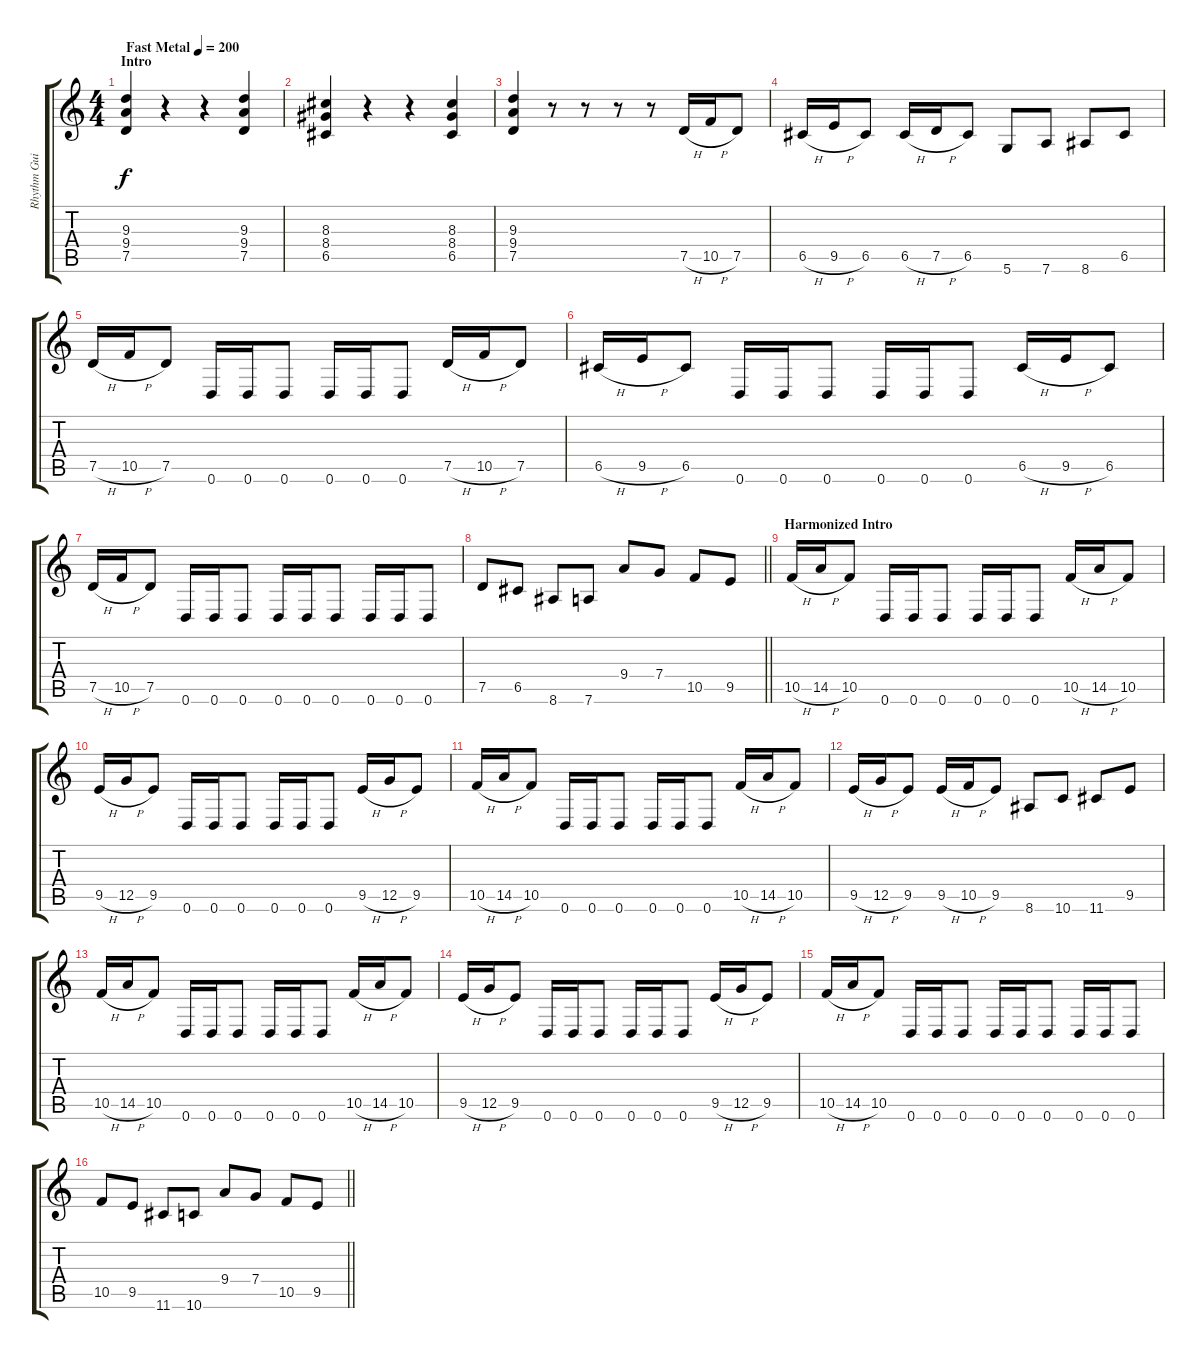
\track ("Rhythm Guitar (Mike Martin)" "Rhythm Gui") {instrument distortionguitar}
\staff {score tabs}
\tuning (D4 A3 F3 C3 G2 D2) {hide}
\ts (4 4)
\section ("" "Intro")
\tempo (200 "Fast Metal")
\clef g2
\ks c
(9.3 9.4 7.5).4{dy f instrument distortionguitar} r.4 r.4 (9.3 9.4 7.5).4 |
(8.3 8.4 6.5).4 r.4 r.4 (8.3 8.4 6.5).4 |
(9.3 9.4 7.5).4 r.8 r.8 r.8 r.8 7.5{h}.16 10.5{h}.16 7.5.8 |
6.5{h}.16 9.5{h}.16 6.5.8 6.5{h}.16 7.5{h}.16 6.5.8 5.6.8 7.6.8 8.6.8 6.5.8 |
7.5{h}.16 10.5{h}.16 7.5.8 0.6.16 0.6.16 0.6.8 0.6.16 0.6.16 0.6.8 7.5{h}.16 10.5{h}.16 7.5.8 |
6.5{h}.16 9.5{h}.16 6.5.8 0.6.16 0.6.16 0.6.8 0.6.16 0.6.16 0.6.8 6.5{h}.16 9.5{h}.16 6.5.8 |
7.5{h}.16 10.5{h}.16 7.5.8 0.6.16 0.6.16 0.6.8 0.6.16 0.6.16 0.6.8 0.6.16 0.6.16 0.6.8 |
\barLineRight lightlight
7.5.8 6.5.8 8.6.8 7.6.8 9.4.8 7.4.8 10.5.8 9.5.8 |
\section ("" "Harmonized Intro")
10.5{h}.16 14.5{h}.16 10.5.8 0.6.16 0.6.16 0.6.8 0.6.16 0.6.16 0.6.8 10.5{h}.16 14.5{h}.16 10.5.8 |
9.5{h}.16 12.5{h}.16 9.5.8 0.6.16 0.6.16 0.6.8 0.6.16 0.6.16 0.6.8 9.5{h}.16 12.5{h}.16 9.5.8 |
10.5{h}.16 14.5{h}.16 10.5.8 0.6.16 0.6.16 0.6.8 0.6.16 0.6.16 0.6.8 10.5{h}.16 14.5{h}.16 10.5.8 |
9.5{h}.16 12.5{h}.16 9.5.8 9.5{h}.16 10.5{h}.16 9.5.8 8.6.8 10.6.8 11.6.8 9.5.8 |
10.5{h}.16 14.5{h}.16 10.5.8 0.6.16 0.6.16 0.6.8 0.6.16 0.6.16 0.6.8 10.5{h}.16 14.5{h}.16 10.5.8 |
9.5{h}.16 12.5{h}.16 9.5.8 0.6.16 0.6.16 0.6.8 0.6.16 0.6.16 0.6.8 9.5{h}.16 12.5{h}.16 9.5.8 |
10.5{h}.16 14.5{h}.16 10.5.8 0.6.16 0.6.16 0.6.8 0.6.16 0.6.16 0.6.8 0.6.16 0.6.16 0.6.8 |
\barLineRight lightlight
10.5.8 9.5.8 11.6.8 10.6.8 9.4.8 7.4.8 10.5.8 9.5.8
